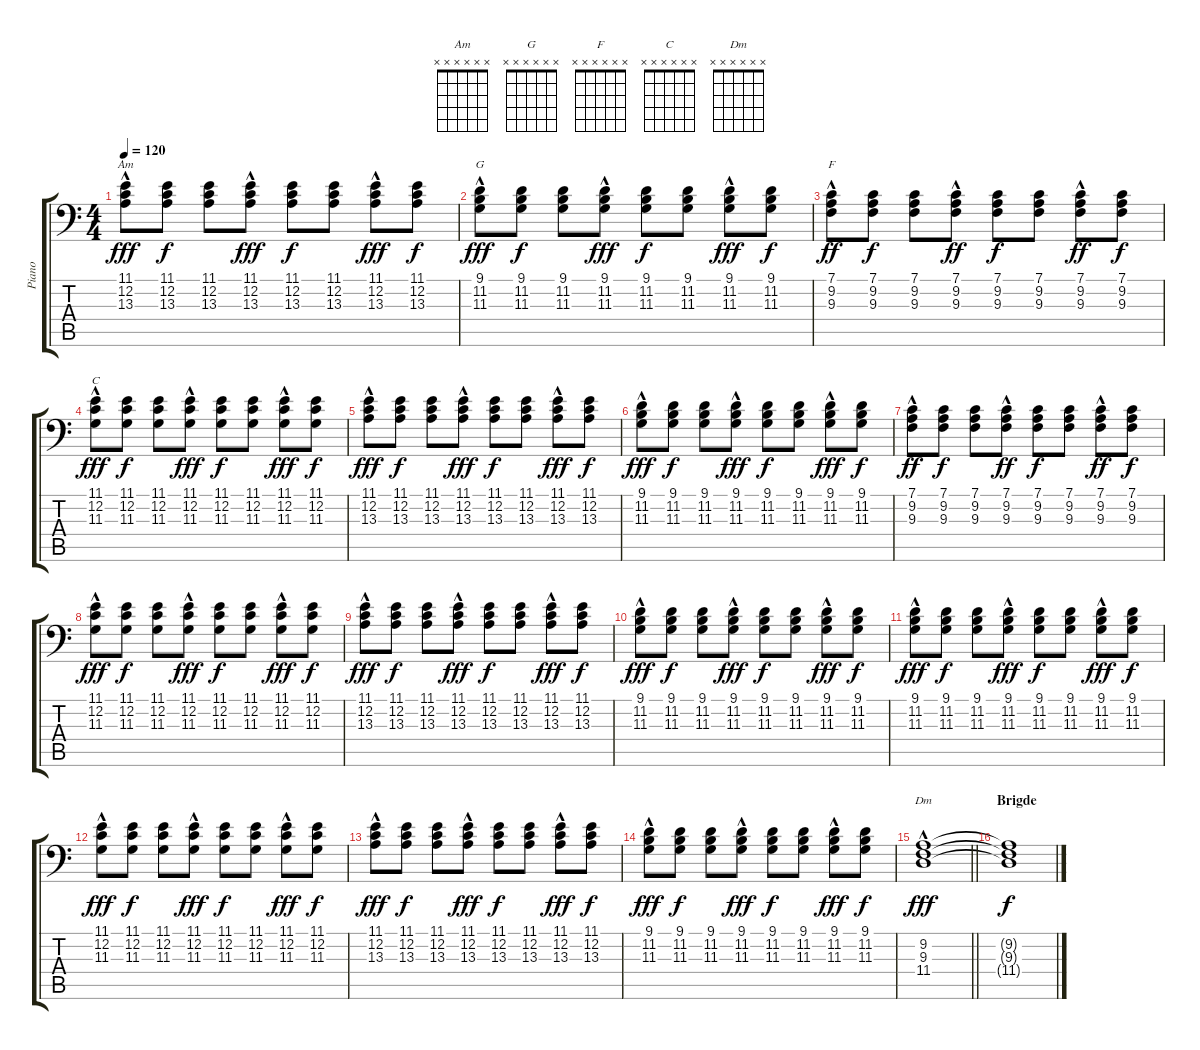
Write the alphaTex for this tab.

\track ("Piano" "Piano") {instrument acousticgrandpiano}
\staff {score tabs}
\tuning (F3 C3 Ab2 Eb2 Bb1 F1) {hide}
\chord ("Am" x x x x x x)
\chord ("G" x x x x x x)
\chord ("F" x x x x x x)
\chord ("C" x x x x x x)
\chord ("Dm" x x x x x x)
\ts (4 4)
\tempo 120
\clef f4
\ks c
(11.1{hac} 12.2{hac} 13.3{hac}).8{ch "Am" dy fff} (11.1 12.2 13.3).8{dy f} (11.1 12.2 13.3).8 (11.1{hac} 12.2{hac} 13.3{hac}).8{dy fff} (11.1 12.2 13.3).8{dy f} (11.1 12.2 13.3).8 (11.1{hac} 12.2{hac} 13.3{hac}).8{dy fff} (11.1 12.2 13.3).8{dy f} |
(9.1{hac} 11.2{hac} 11.3{hac}).8{ch "G" dy fff} (9.1 11.2 11.3).8{dy f} (9.1 11.2 11.3).8 (9.1{hac} 11.2{hac} 11.3{hac}).8{dy fff} (9.1 11.2 11.3).8{dy f} (9.1 11.2 11.3).8 (9.1{hac} 11.2{hac} 11.3{hac}).8{dy fff} (9.1 11.2 11.3).8{dy f} |
(7.1{hac} 9.2{hac} 9.3{hac}).8{ch "F" dy ff} (7.1 9.2 9.3).8{dy f} (7.1 9.2 9.3).8 (7.1{hac} 9.2{hac} 9.3{hac}).8{dy ff} (7.1 9.2 9.3).8{dy f} (7.1 9.2 9.3).8 (7.1{hac} 9.2{hac} 9.3{hac}).8{dy ff} (7.1 9.2 9.3).8{dy f} |
(11.1{hac} 12.2{hac} 11.3{hac}).8{ch "C" dy fff} (11.1 12.2 11.3).8{dy f} (11.1 12.2 11.3).8 (11.1{hac} 12.2{hac} 11.3{hac}).8{dy fff} (11.1 12.2 11.3).8{dy f} (11.1 12.2 11.3).8 (11.1{hac} 12.2{hac} 11.3{hac}).8{dy fff} (11.1 12.2 11.3).8{dy f} |
(11.1{hac} 12.2{hac} 13.3{hac}).8{dy fff} (11.1 12.2 13.3).8{dy f} (11.1 12.2 13.3).8 (11.1{hac} 12.2{hac} 13.3{hac}).8{dy fff} (11.1 12.2 13.3).8{dy f} (11.1 12.2 13.3).8 (11.1{hac} 12.2{hac} 13.3{hac}).8{dy fff} (11.1 12.2 13.3).8{dy f} |
(9.1{hac} 11.2{hac} 11.3{hac}).8{dy fff} (9.1 11.2 11.3).8{dy f} (9.1 11.2 11.3).8 (9.1{hac} 11.2{hac} 11.3{hac}).8{dy fff} (9.1 11.2 11.3).8{dy f} (9.1 11.2 11.3).8 (9.1{hac} 11.2{hac} 11.3{hac}).8{dy fff} (9.1 11.2 11.3).8{dy f} |
(7.1{hac} 9.2{hac} 9.3{hac}).8{dy ff} (7.1 9.2 9.3).8{dy f} (7.1 9.2 9.3).8 (7.1{hac} 9.2{hac} 9.3{hac}).8{dy ff} (7.1 9.2 9.3).8{dy f} (7.1 9.2 9.3).8 (7.1{hac} 9.2{hac} 9.3{hac}).8{dy ff} (7.1 9.2 9.3).8{dy f} |
(11.1{hac} 12.2{hac} 11.3{hac}).8{dy fff} (11.1 12.2 11.3).8{dy f} (11.1 12.2 11.3).8 (11.1{hac} 12.2{hac} 11.3{hac}).8{dy fff} (11.1 12.2 11.3).8{dy f} (11.1 12.2 11.3).8 (11.1{hac} 12.2{hac} 11.3{hac}).8{dy fff} (11.1 12.2 11.3).8{dy f} |
(11.1{hac} 12.2{hac} 13.3{hac}).8{dy fff} (11.1 12.2 13.3).8{dy f} (11.1 12.2 13.3).8 (11.1{hac} 12.2{hac} 13.3{hac}).8{dy fff} (11.1 12.2 13.3).8{dy f} (11.1 12.2 13.3).8 (11.1{hac} 12.2{hac} 13.3{hac}).8{dy fff} (11.1 12.2 13.3).8{dy f} |
(9.1{hac} 11.2{hac} 11.3{hac}).8{dy fff} (9.1 11.2 11.3).8{dy f} (9.1 11.2 11.3).8 (9.1{hac} 11.2{hac} 11.3{hac}).8{dy fff} (9.1 11.2 11.3).8{dy f} (9.1 11.2 11.3).8 (9.1{hac} 11.2{hac} 11.3{hac}).8{dy fff} (9.1 11.2 11.3).8{dy f} |
(9.1{hac} 11.2{hac} 11.3{hac}).8{dy fff} (9.1 11.2 11.3).8{dy f} (9.1 11.2 11.3).8 (9.1{hac} 11.2{hac} 11.3{hac}).8{dy fff} (9.1 11.2 11.3).8{dy f} (9.1 11.2 11.3).8 (9.1{hac} 11.2{hac} 11.3{hac}).8{dy fff} (9.1 11.2 11.3).8{dy f} |
(11.1{hac} 12.2{hac} 11.3{hac}).8{dy fff} (11.1 12.2 11.3).8{dy f} (11.1 12.2 11.3).8 (11.1{hac} 12.2{hac} 11.3{hac}).8{dy fff} (11.1 12.2 11.3).8{dy f} (11.1 12.2 11.3).8 (11.1{hac} 12.2{hac} 11.3{hac}).8{dy fff} (11.1 12.2 11.3).8{dy f} |
(11.1{hac} 12.2{hac} 13.3{hac}).8{dy fff} (11.1 12.2 13.3).8{dy f} (11.1 12.2 13.3).8 (11.1{hac} 12.2{hac} 13.3{hac}).8{dy fff} (11.1 12.2 13.3).8{dy f} (11.1 12.2 13.3).8 (11.1{hac} 12.2{hac} 13.3{hac}).8{dy fff} (11.1 12.2 13.3).8{dy f} |
(9.1{hac} 11.2{hac} 11.3{hac}).8{dy fff} (9.1 11.2 11.3).8{dy f} (9.1 11.2 11.3).8 (9.1{hac} 11.2{hac} 11.3{hac}).8{dy fff} (9.1 11.2 11.3).8{dy f} (9.1 11.2 11.3).8 (9.1{hac} 11.2{hac} 11.3{hac}).8{dy fff} (9.1 11.2 11.3).8{dy f} |
\barLineRight lightlight
(9.2{hac} 9.3{hac} 11.4{hac}).1{ch "Dm" dy fff} |
\section ("" "Brigde")
(9.2{t} 9.3{t} 11.4{t}).1{dy f}
